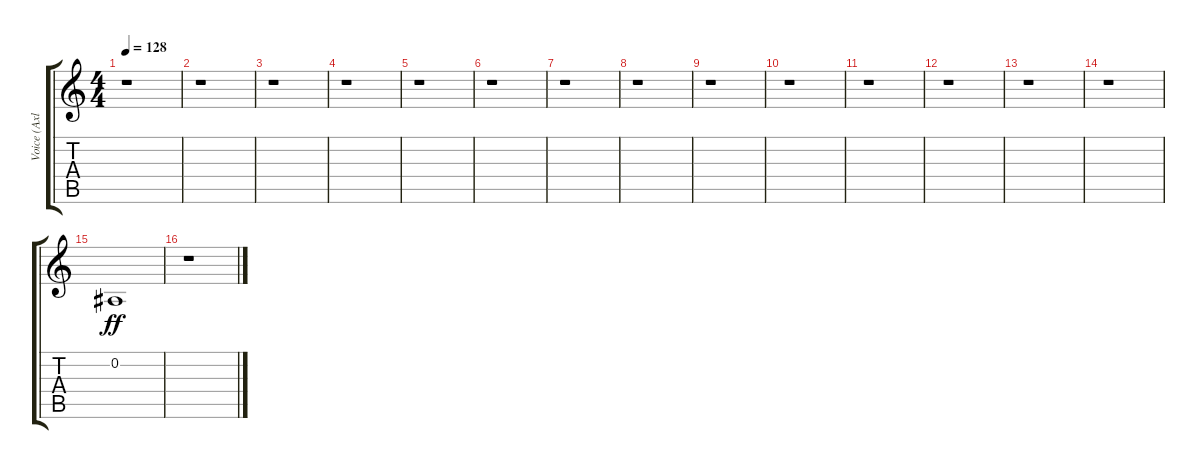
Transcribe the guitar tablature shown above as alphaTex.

\track ("Voice (Axl)" "Voice (Axl") {instrument lead2sawtooth}
\staff {score tabs}
\tuning (Eb4 Bb3 Gb3 Db3 Ab2 Eb2) {hide}
\ts (4 4)
\tempo 128
\clef g2
\ks c
r.1{dy f} |
r.1 |
r.1 |
r.1 |
r.1 |
r.1 |
r.1 |
r.1 |
r.1 |
r.1 |
r.1 |
r.1 |
r.1 |
r.1 |
0.2.1{dy ff} |
r.1
